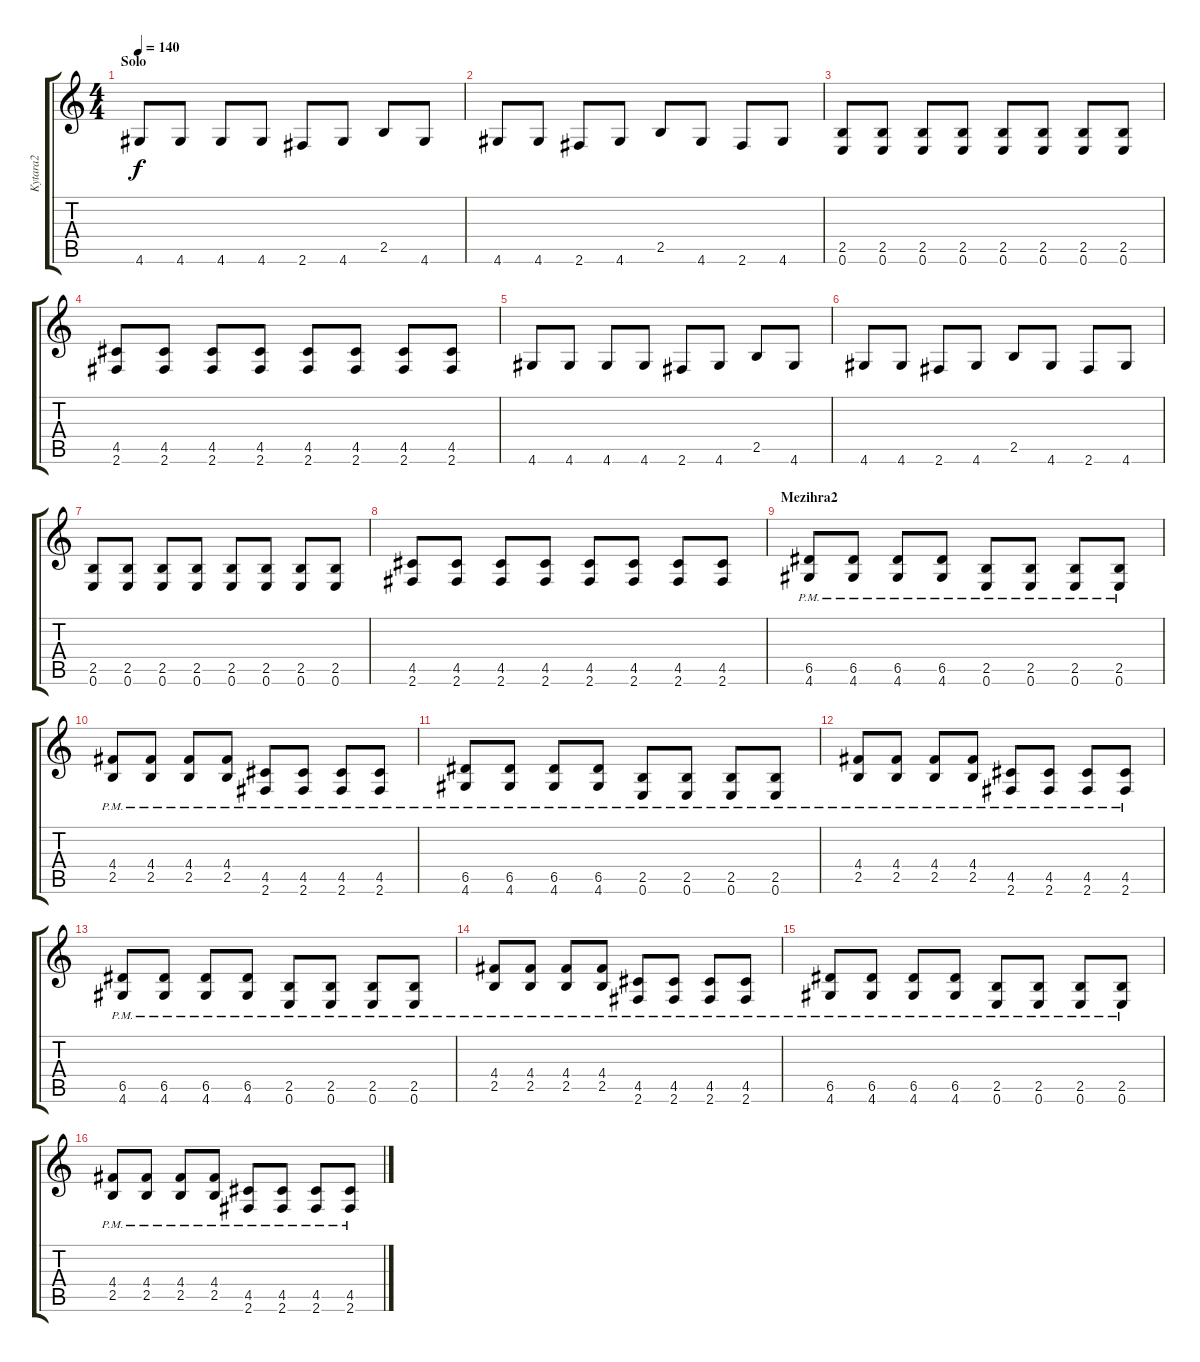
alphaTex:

\track ("Kytara2" "Kytara2") {instrument distortionguitar}
\staff {score tabs}
\tuning (E4 B3 G3 D3 A2 E2) {hide}
\ts (4 4)
\section ("" "Solo")
\tempo 140
\clef g2
\ks c
4.6.8{dy f} 4.6.8 4.6.8 4.6.8 2.6.8 4.6.8 2.5.8 4.6.8 |
4.6.8 4.6.8 2.6.8 4.6.8 2.5.8 4.6.8 2.6.8 4.6.8 |
(2.5 0.6).8 (2.5 0.6).8 (2.5 0.6).8 (2.5 0.6).8 (2.5 0.6).8 (2.5 0.6).8 (2.5 0.6).8 (2.5 0.6).8 |
(4.5 2.6).8 (4.5 2.6).8 (4.5 2.6).8 (4.5 2.6).8 (4.5 2.6).8 (4.5 2.6).8 (4.5 2.6).8 (4.5 2.6).8 |
4.6.8 4.6.8 4.6.8 4.6.8 2.6.8 4.6.8 2.5.8 4.6.8 |
4.6.8 4.6.8 2.6.8 4.6.8 2.5.8 4.6.8 2.6.8 4.6.8 |
(2.5 0.6).8 (2.5 0.6).8 (2.5 0.6).8 (2.5 0.6).8 (2.5 0.6).8 (2.5 0.6).8 (2.5 0.6).8 (2.5 0.6).8 |
(4.5 2.6).8 (4.5 2.6).8 (4.5 2.6).8 (4.5 2.6).8 (4.5 2.6).8 (4.5 2.6).8 (4.5 2.6).8 (4.5 2.6).8 |
\section ("" "Mezihra2")
(6.5{pm} 4.6{pm}).8 (6.5{pm} 4.6{pm}).8 (6.5{pm} 4.6{pm}).8 (6.5{pm} 4.6{pm}).8 (2.5{pm} 0.6{pm}).8 (2.5{pm} 0.6{pm}).8 (2.5{pm} 0.6{pm}).8 (2.5{pm} 0.6{pm}).8 |
(4.4{pm} 2.5{pm}).8 (4.4{pm} 2.5{pm}).8 (4.4{pm} 2.5{pm}).8 (4.4{pm} 2.5{pm}).8 (4.5{pm} 2.6{pm}).8 (4.5{pm} 2.6{pm}).8 (4.5{pm} 2.6{pm}).8 (4.5{pm} 2.6{pm}).8 |
(6.5{pm} 4.6{pm}).8 (6.5{pm} 4.6{pm}).8 (6.5{pm} 4.6{pm}).8 (6.5{pm} 4.6{pm}).8 (2.5{pm} 0.6{pm}).8 (2.5{pm} 0.6{pm}).8 (2.5{pm} 0.6{pm}).8 (2.5{pm} 0.6{pm}).8 |
(4.4{pm} 2.5{pm}).8 (4.4{pm} 2.5{pm}).8 (4.4{pm} 2.5{pm}).8 (4.4{pm} 2.5{pm}).8 (4.5{pm} 2.6{pm}).8 (4.5{pm} 2.6{pm}).8 (4.5{pm} 2.6{pm}).8 (4.5{pm} 2.6{pm}).8 |
(6.5{pm} 4.6{pm}).8 (6.5{pm} 4.6{pm}).8 (6.5{pm} 4.6{pm}).8 (6.5{pm} 4.6{pm}).8 (2.5{pm} 0.6{pm}).8 (2.5{pm} 0.6{pm}).8 (2.5{pm} 0.6{pm}).8 (2.5{pm} 0.6{pm}).8 |
(4.4{pm} 2.5{pm}).8 (4.4{pm} 2.5{pm}).8 (4.4{pm} 2.5{pm}).8 (4.4{pm} 2.5{pm}).8 (4.5{pm} 2.6{pm}).8 (4.5{pm} 2.6{pm}).8 (4.5{pm} 2.6{pm}).8 (4.5{pm} 2.6{pm}).8 |
(6.5{pm} 4.6{pm}).8 (6.5{pm} 4.6{pm}).8 (6.5{pm} 4.6{pm}).8 (6.5{pm} 4.6{pm}).8 (2.5{pm} 0.6{pm}).8 (2.5{pm} 0.6{pm}).8 (2.5{pm} 0.6{pm}).8 (2.5{pm} 0.6{pm}).8 |
(4.4{pm} 2.5{pm}).8 (4.4{pm} 2.5{pm}).8 (4.4{pm} 2.5{pm}).8 (4.4{pm} 2.5{pm}).8 (4.5{pm} 2.6{pm}).8 (4.5{pm} 2.6{pm}).8 (4.5{pm} 2.6{pm}).8 (4.5{pm} 2.6{pm}).8
